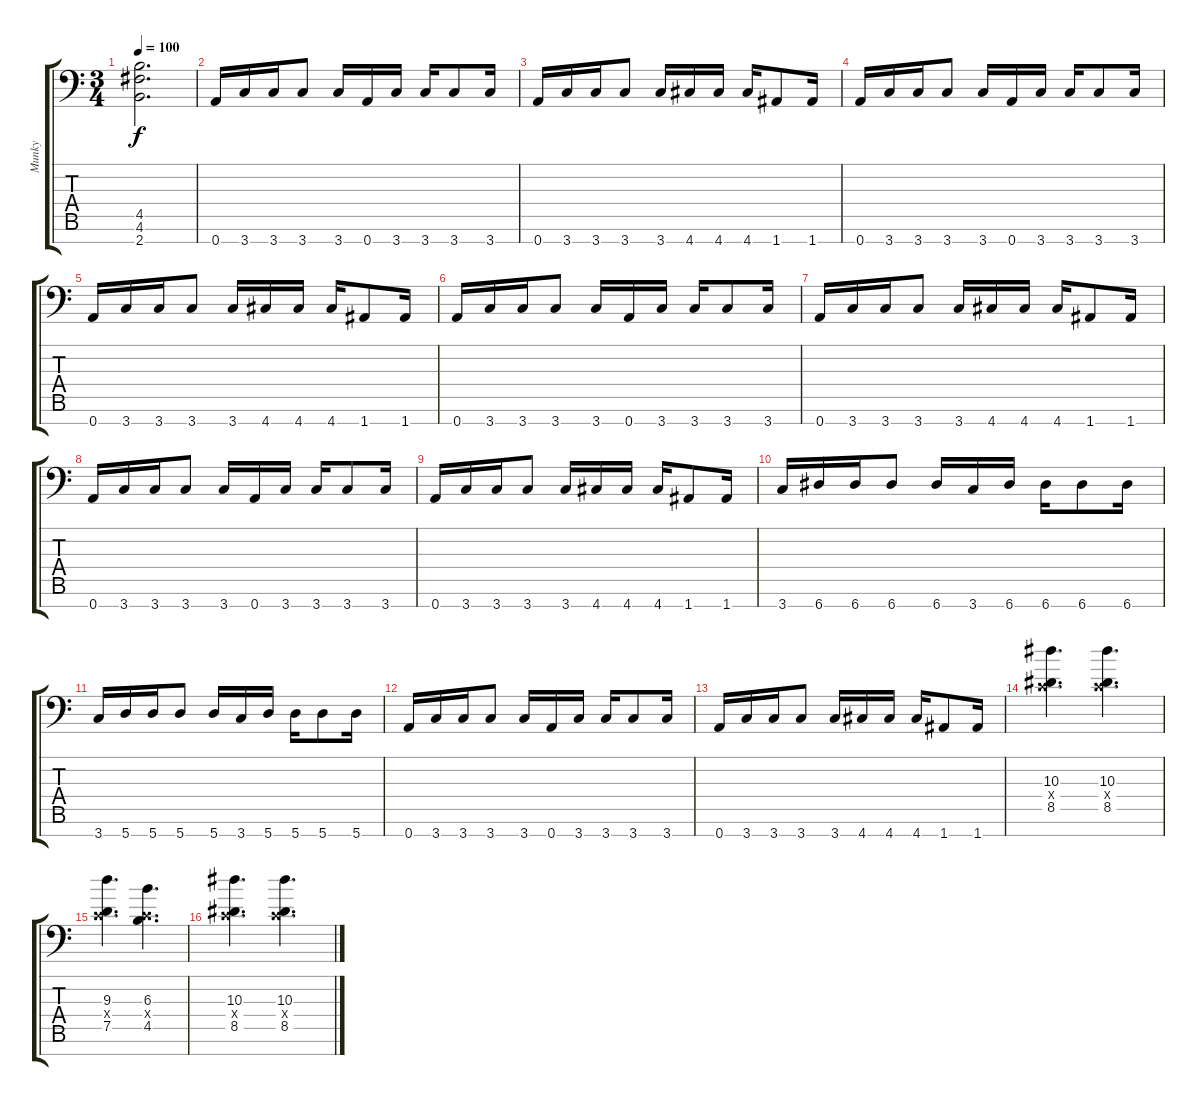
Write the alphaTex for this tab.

\track ("Munky" "Munky") {instrument distortionguitar}
\staff {score tabs}
\tuning (D4 A3 F3 C3 G2 D2 A1) {hide}
\ts (3 4)
\tempo 100
\clef f4
\ks c
(4.5{t} 4.6{t} 2.7{t}).2{d dy f} |
0.7.16 3.7.16 3.7.16 3.7.8 3.7.16 0.7.16 3.7.16 3.7.16 3.7.8 3.7.16 |
0.7.16 3.7.16 3.7.16 3.7.8 3.7.16 4.7.16 4.7.16 4.7.16 1.7.8 1.7.16 |
0.7.16 3.7.16 3.7.16 3.7.8 3.7.16 0.7.16 3.7.16 3.7.16 3.7.8 3.7.16 |
0.7.16 3.7.16 3.7.16 3.7.8 3.7.16 4.7.16 4.7.16 4.7.16 1.7.8 1.7.16 |
0.7.16 3.7.16 3.7.16 3.7.8 3.7.16 0.7.16 3.7.16 3.7.16 3.7.8 3.7.16 |
0.7.16 3.7.16 3.7.16 3.7.8 3.7.16 4.7.16 4.7.16 4.7.16 1.7.8 1.7.16 |
0.7.16 3.7.16 3.7.16 3.7.8 3.7.16 0.7.16 3.7.16 3.7.16 3.7.8 3.7.16 |
0.7.16 3.7.16 3.7.16 3.7.8 3.7.16 4.7.16 4.7.16 4.7.16 1.7.8 1.7.16 |
3.7.16 6.7.16 6.7.16 6.7.8 6.7.16 3.7.16 6.7.16 6.7.16 6.7.8 6.7.16 |
3.7.16 5.7.16 5.7.16 5.7.8 5.7.16 3.7.16 5.7.16 5.7.16 5.7.8 5.7.16 |
0.7.16 3.7.16 3.7.16 3.7.8 3.7.16 0.7.16 3.7.16 3.7.16 3.7.8 3.7.16 |
0.7.16 3.7.16 3.7.16 3.7.8 3.7.16 4.7.16 4.7.16 4.7.16 1.7.8 1.7.16 |
(10.3 0.4{x} 8.5).4{d} (10.3 0.4{x} 8.5).4{d} |
(9.3 0.4{x} 7.5).4{d} (6.3 0.4{x} 4.5).4{d} |
(10.3 0.4{x} 8.5).4{d} (10.3 0.4{x} 8.5).4{d}
